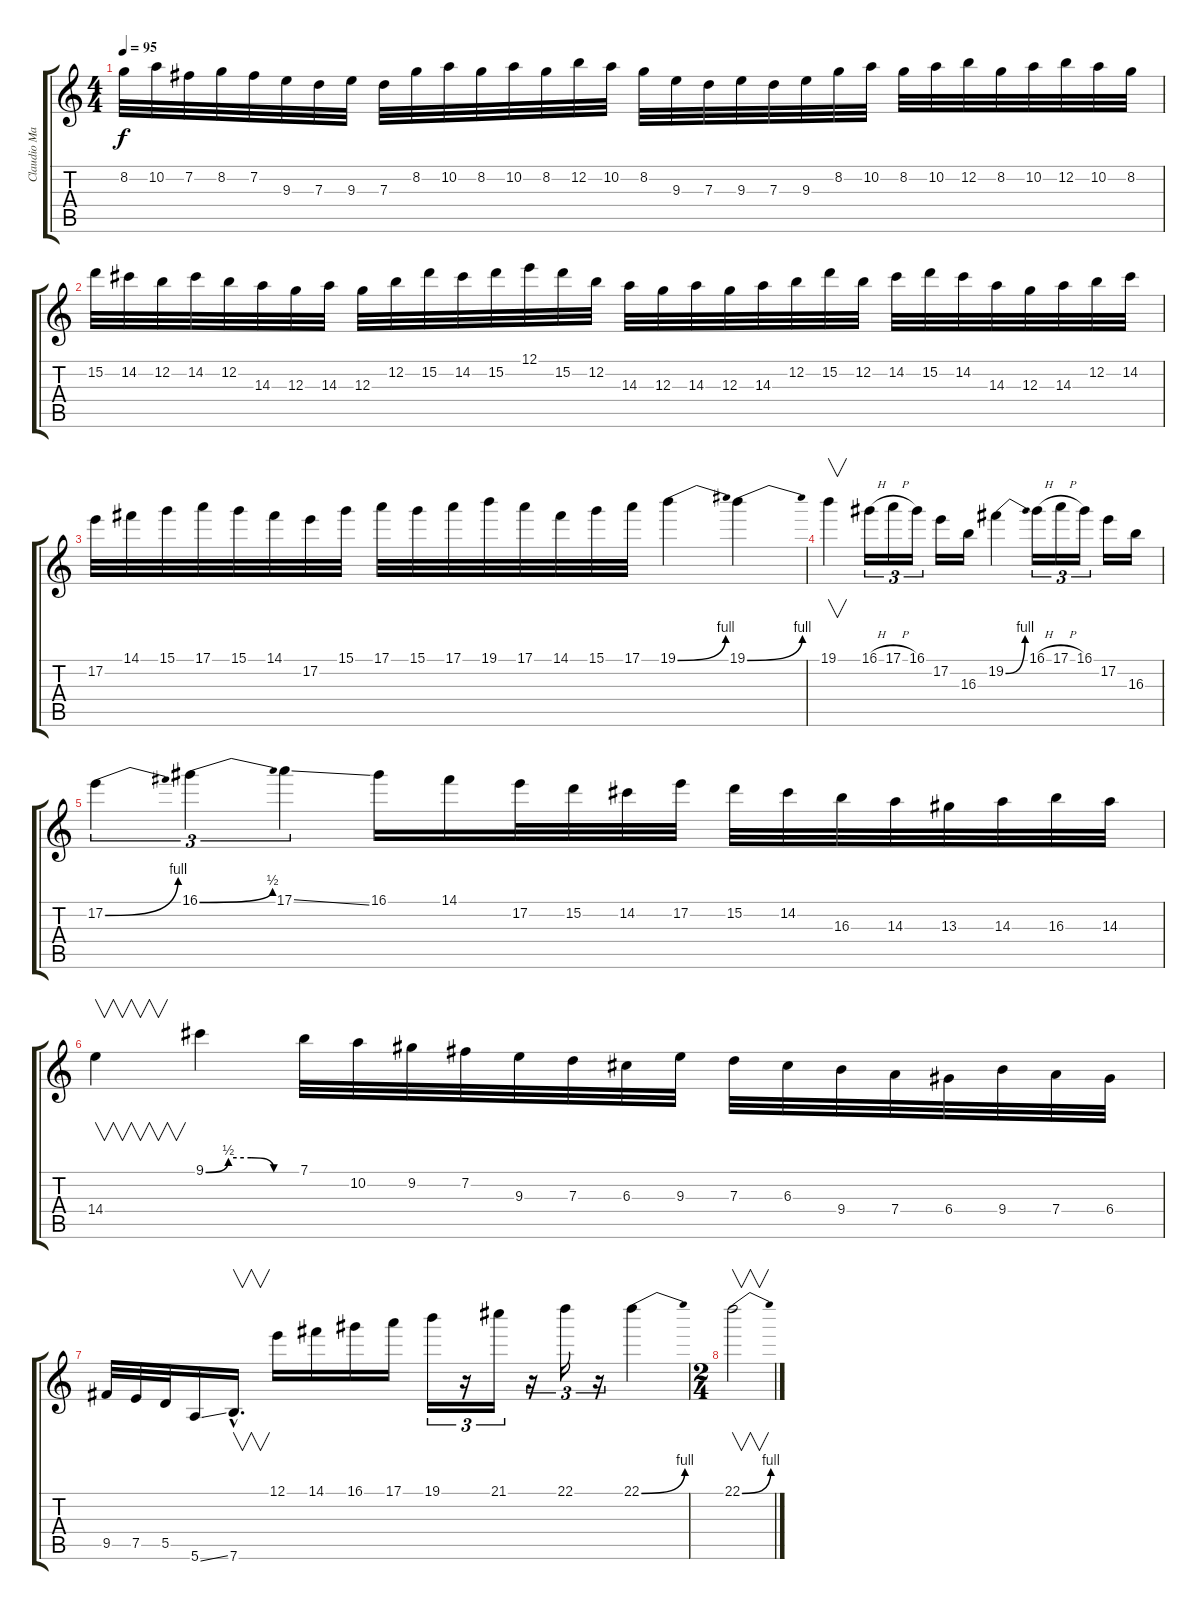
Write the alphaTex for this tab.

\track ("Claudio Marciello Gtr 1" "Claudio Ma") {instrument distortionguitar}
\staff {score tabs}
\tuning (E4 B3 G3 D3 A2 E2) {hide}
\ts (4 4)
\tempo 95
\clef g2
\ks c
8.2.32{dy f} 10.2.32 7.2.32 8.2.32 7.2.32 9.3.32 7.3.32 9.3.32 7.3.32 8.2.32 10.2.32 8.2.32 10.2.32 8.2.32 12.2.32 10.2.32 8.2.32 9.3.32 7.3.32 9.3.32 7.3.32 9.3.32 8.2.32 10.2.32 8.2.32 10.2.32 12.2.32 8.2.32 10.2.32 12.2.32 10.2.32 8.2.32 |
15.2.32 14.2.32 12.2.32 14.2.32 12.2.32 14.3.32 12.3.32 14.3.32 12.3.32 12.2.32 15.2.32 14.2.32 15.2.32 12.1.32 15.2.32 12.2.32 14.3.32 12.3.32 14.3.32 12.3.32 14.3.32 12.2.32 15.2.32 12.2.32 14.2.32 15.2.32 14.2.32 14.3.32 12.3.32 14.3.32 12.2.32 14.2.32 |
17.2.32 14.1.32 15.1.32 17.1.32 15.1.32 14.1.32 17.2.32 15.1.32 17.1.32 15.1.32 17.1.32 19.1.32 17.1.32 14.1.32 15.1.32 17.1.32 19.1{be (bend 0 0 60 4)}.4 19.1{be (bend 0 0 60 4)}.4 |
19.1.4{v} 16.1{h}.16{tu (3 2)} 17.1{h}.16{tu (3 2)} 16.1.16{tu (3 2)} 17.2.16 16.3.16 19.2{be (bend 0 0 60 4)}.4 16.1{h}.16{tu (3 2)} 17.1{h}.16{tu (3 2)} 16.1.16{tu (3 2)} 17.2.16 16.3.16 |
17.2{be (bend 0 0 60 4)}.4{tu (3 2)} 16.1{be (bend 0 0 60 2)}.4{tu (3 2)} 17.1{ss}.4{tu (3 2)} 16.1.16 14.1.16 17.2.32 15.2.32 14.2.32 17.2.32 15.2.32 14.2.32 16.3.32 14.3.32 13.3.32 14.3.32 16.3.32 14.3.32 |
14.4.4{v} 9.1{be (custom 0 0 15 2 30 2 45 0 60 0)}.4 7.1.32 10.2.32 9.2.32 7.2.32 9.3.32 7.3.32 6.3.32 9.3.32 7.3.32 6.3.32 9.4.32 7.4.32 6.4.32 9.4.32 7.4.32 6.4.32 |
9.5.32 7.5.32 5.5.32 5.6{ss}.16 7.6{hac}.16{v d} 12.1.16 14.1.16 16.1.16 17.1.16 19.1.16{tu (3 2)} r.16{tu (3 2)} 21.1.16{tu (3 2)} r.16{tu (3 2)} 22.1.16{tu (3 2)} r.16{tu (3 2)} 22.1{be (bend 0 0 60 4)}.4 |
\ts (2 4)
22.1{be (bend 0 0 60 4)}.2{v volume 0}
